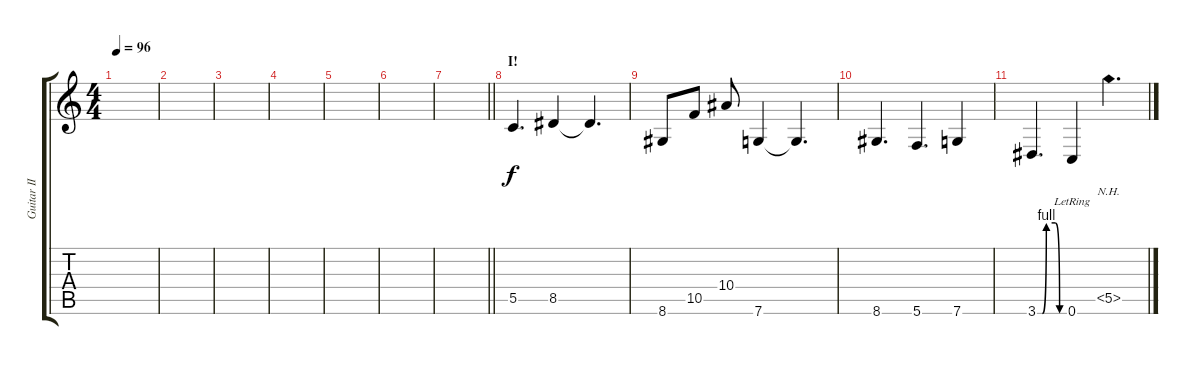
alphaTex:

\track ("Guitar II" "Guitar II") {instrument distortionguitar}
\staff {score tabs}
\tuning (D4 A3 F3 C3 G2 C2) {hide}
\ts (4 4)
\tempo 96
\clef g2
\ks c
|
|
|
|
|
|
\barLineRight lightlight
|
\section ("" "I!")
5.5.4{d} 8.5.4 8.5{t}.4{d} |
8.6.8 10.5.8 10.4.8 7.6.4 7.6{t}.4{d} |
8.6.4{d} 5.6.4{d} 7.6.4 |
3.6{be (custom 0 0 11 0 20 4 40 4 50 0 60 0)}.4{d} 0.6{lr}.4 5.5{nh}.4{d}
